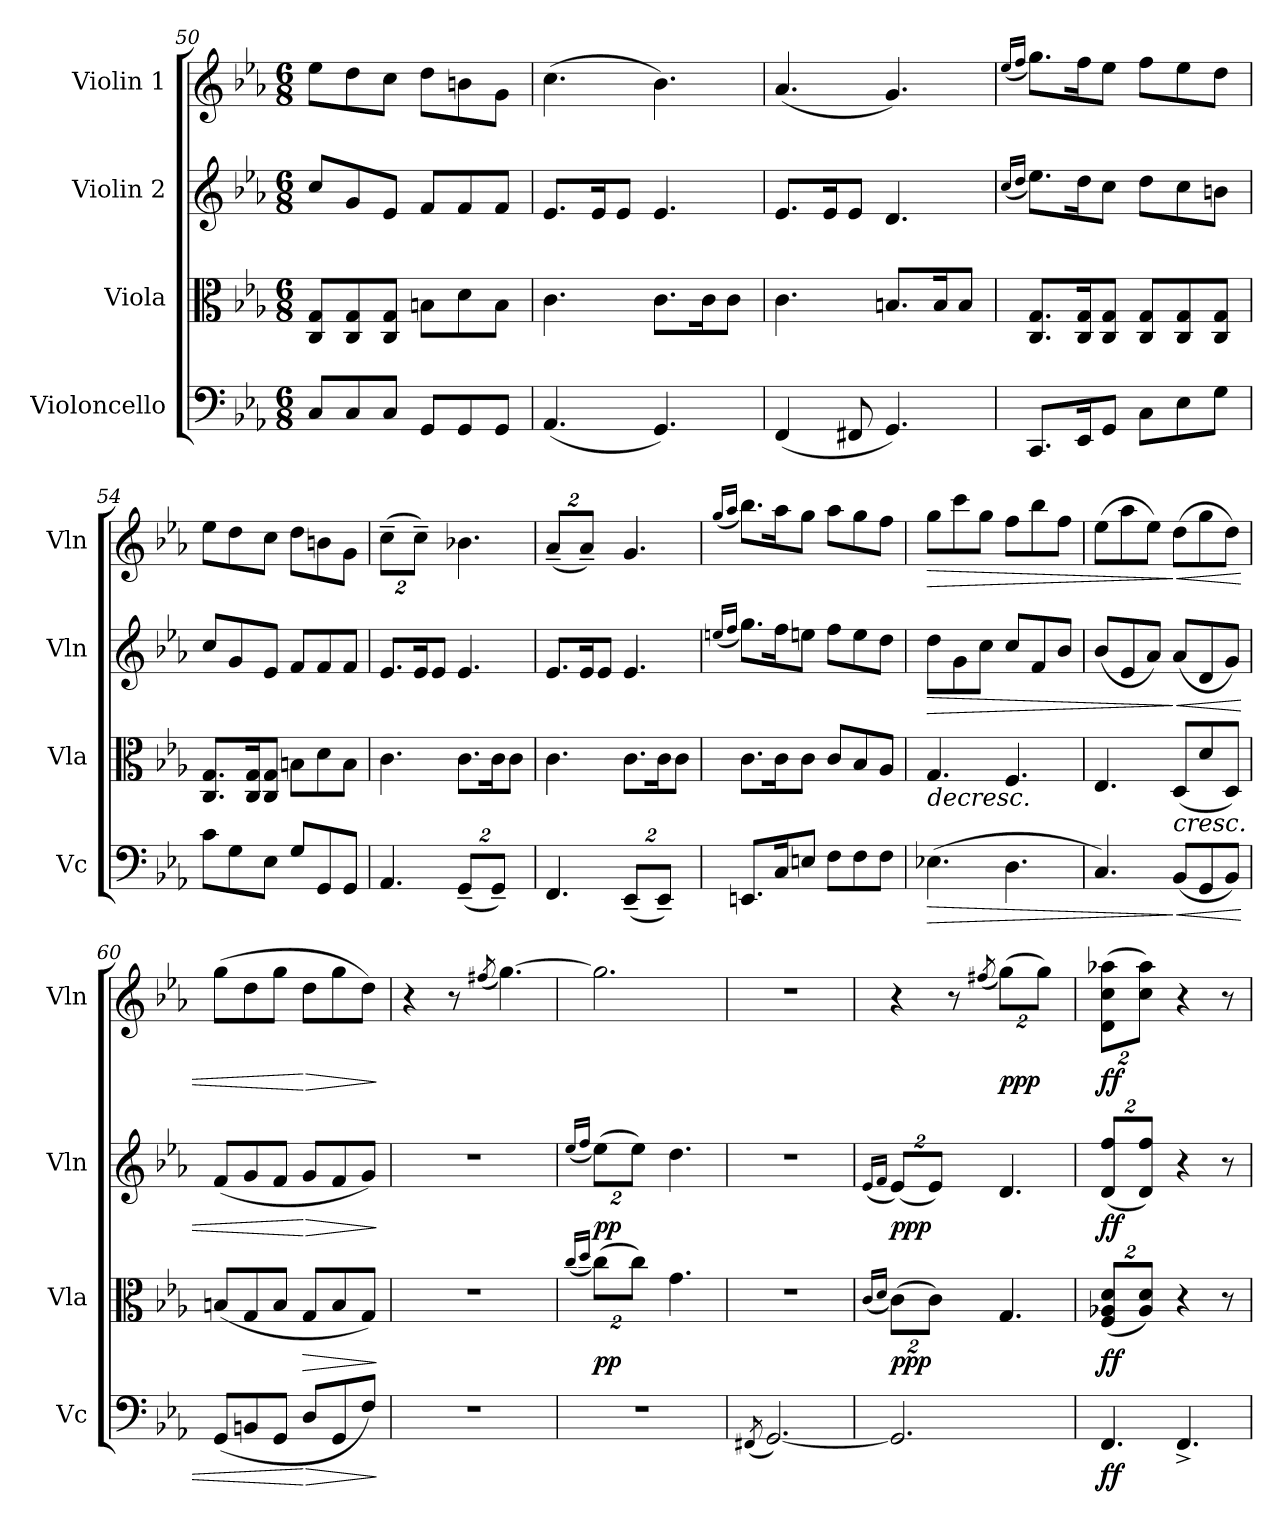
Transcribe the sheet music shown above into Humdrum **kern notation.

**kern	**dynam	**kern	**dynam	**kern	**dynam	**kern	**dynam
*part4	*part4	*part3	*part3	*part2	*part2	*part1	*part1
*staff4	*staff4	*staff3	*staff3	*staff2	*staff2	*staff1	*staff1
*I"Violoncello	*	*I"Viola	*	*I"Violin 2	*	*I"Violin 1	*
*I'Vc	*	*I'Vla	*	*I'Vln	*	*I'Vln	*
!!LO:LB:g=z
*clefF4	*	*clefC3	*	*clefG2	*	*clefG2	*
*k[b-e-a-]	*	*k[b-e-a-]	*	*k[b-e-a-]	*	*k[b-e-a-]	*
*M6/8	*	*M6/8	*	*M6/8	*	*M6/8	*
=50	=50	=50	=50	=50	=50	=50	=50
8C/L	.	8C/ 8G/L	.	8cc/L	.	8ee-\L	.
8C/	.	8C/ 8G/	.	8g/	.	8dd\	.
8C/J	.	8C/ 8G/J	.	8e-/J	.	8cc\J	.
8GG/L	.	8Bn\L	.	8f/L	.	8dd\L	.
8GG/	.	8d\	.	8f/	.	8bn\	.
8GG/J	.	8B\J	.	8f/J	.	8g\J	.
=51	=51	=51	=51	=51	=51	=51	=51
(4.AA-/	.	4.c\	.	8.e-/L	.	(4.cc\	.
.	.	.	.	16e-/K	.	.	.
.	.	.	.	8e-/J	.	.	.
4.GG/)	.	8.c\L	.	4.e-/	.	4.b-\)	.
.	.	16c\K	.	.	.	.	.
.	.	8c\J	.	.	.	.	.
=52	=52	=52	=52	=52	=52	=52	=52
(<4FF/	.	4.c\	.	8.e-/L	.	(4.a-/	.
.	.	.	.	16e-/K	.	.	.
8FF#X/	.	.	.	8e-/J	.	.	.
4.GG/)	.	8.Bn/L	.	4.d/	.	4.g/)	.
.	.	16B/K	.	.	.	.	.
.	.	8B/J	.	.	.	.	.
=53	=53	=53	=53	=53	=53	=53	=53
.	.	.	.	(16qcc/LL	.	(16qee-/LL	.
.	.	.	.	16qdd/JJ	.	16qff/JJ	.
8.CC/L	.	8.C/ 8.G/L	.	8.ee-\L)	.	8.gg\L)	.
16EE-/K	.	16C/ 16G/K	.	16dd\K	.	16ff\K	.
8GG/J	.	8C/ 8G/J	.	8cc\J	.	8ee-\J	.
8C\L	.	8C/ 8G/L	.	8dd\L	.	8ff\L	.
8E-\	.	8C/ 8G/	.	8cc\	.	8ee-\	.
8G\J	.	8C/ 8G/J	.	8bn\J	.	8dd\J	.
=54	=54	=54	=54	=54	=54	=54	=54
8c\L	.	8.C/ 8.G/L	.	8cc/L	.	8ee-\L	.
8G\	.	.	.	8g/	.	8dd\	.
.	.	16C/ 16G/K	.	.	.	.	.
8E-\J	.	8C/ 8G/J	.	8e-/J	.	8cc\J	.
8G/L	.	8Bn\L	.	8f/L	.	8dd\L	.
8GG/	.	8d\	.	8f/	.	8bn\	.
8GG/J	.	8B\J	.	8f/J	.	8g\J	.
=55	=55	=55	=55	=55	=55	=55	=55
*	*	*	*	*	*	*Xbrackettup	*
4.AA-/	.	4.c\	.	8.e-/L	.	(16%3cc~\L	.
.	.	.	.	16e-/K	.	16%3cc~\J)	.
.	.	.	.	8e-/J	.	.	.
*Xbrackettup	*	*	*	*	*	*	*
(16%3GG~/L	.	8.c\L	.	4.e-/	.	4.b-X\	.
16%3GG~/J)	.	16c\K	.	.	.	.	.
.	.	8c\J	.	.	.	.	.
!!LO:PB:g=z
=56	=56	=56	=56	=56	=56	=56	=56
4.FF/	.	4.c\	.	8.e-/L	.	(16%3a-~/L	.
.	.	.	.	16e-/K	.	16%3a-~/J)	.
.	.	.	.	8e-/J	.	.	.
(16%3EE-~/L	.	8.c\L	.	4.e-/	.	4.g/	.
16%3EE-~/J)	.	16c\K	.	.	.	.	.
.	.	8c\J	.	.	.	.	.
=57	=57	=57	=57	=57	=57	=57	=57
.	.	.	.	(16qeen/LL	.	(16qgg/LL	.
.	.	.	.	16qff/JJ	.	16qaa-/JJ	.
8.EEn/L	.	8.c\L	.	8.gg\L)	.	8.bb-\L)	.
16C/K	.	16c\K	.	16ff\K	.	16aa-\K	.
8En/J	.	8c\J	.	8ee\J	.	8gg\J	.
8F\L	.	8c/L	.	8ff\L	.	8aa-\L	.
8F\	.	8B-/	.	8ee\	.	8gg\	.
8F\J	.	8A-/J	.	8dd\J	.	8ff\J	.
!!LO:LB:g=z
=58	=58	=58	=58	=58	=58	=58	=58
!	!LO:HP:b	!	!LO:HP:b	!	!LO:HP:b	!	!LO:HP:b
(>4.E-X\	>	4.G/	>	8dd\L	>	8gg\L	>
.	.	.	.	8g\	.	8ccc\	.
.	.	.	.	8cc\J	.	8gg\J	.
4.D\	.	4.F/	.	8cc/L	.	8ff\L	.
.	.	.	.	8f/	.	8bb-\	.
.	.	.	.	8b-/J	.	8ff\J	.
=59	=59	=59	=59	=59	=59	=59	=59
4.C/)	.	4.E-/	.	(8b-/L	.	(8ee-\L	.
.	.	.	.	8e-/	.	8aa-\	.
.	.	.	.	8a-/J)	.	8ee-\J)	.
!	!LO:HP:n=1:b	!	!LO:HP:b	!	!LO:HP:n=1:b	!	!LO:HP:n=1:b
(<8BB-/L	] <	(8D/L	<	(8a-/L	] <	(8dd\L	] <
8GG/	.	8d/	.	8d/	.	8gg\	.
8BB-/J)	.	8D/J)	]	8g/J)	.	8dd\J)	.
=60	=60	=60	=60	=60	=60	=60	=60
(8GG/L	.	(8Bn/L	.	(8f/L	.	(8gg\L	.
8BBn/	.	8G/	.	8g/	.	8dd\	.
8GG/J	.	8B/J	.	8f/J	.	8gg\J	.
!	!LO:HP:n=1:b	!	!LO:HP:b	!	!LO:HP:n=1:b	!	!LO:HP:n=1:b
8D/L	[ >	8G/L	>	8g/L	[ >	8dd\L	[ >
8GG/	.	8B/	.	8f/	.	8gg\	.
8F/J)	.	8G/J)	[	8g/J)	.	8dd\J)	.
.	]	.	]	.	]	.	]
=61	=61	=61	=61	=61	=61	=61	=61
2.r	.	2.r	.	2.r	.	4r	.
.	.	.	.	.	.	8r	.
.	.	.	.	.	.	(8qff#X/	.
!	!	!	!	!	!	!	!LO:DY:b
!	!	!	!	!	!	!	!LO:DY:n=1:b
!	!	!	!	!	!	!	!LO:DY:n=2:b
.	.	.	.	.	.	[>4.gg\)	f other-dynamics pp
=62	=62	=62	=62	=62	=62	=62	=62
.	.	(16qcc/LL	.	(16qee-/LL	.	.	.
.	.	16qdd/JJ	.	16qff/JJ	.	.	.
*	*	*Xbrackettup	*	*Xbrackettup	*	*	*
!	!	!	!LO:DY:b	!	!LO:DY:b	!	!
2.r	.	(16%3cc\L)	pp	(16%3ee-\L)	pp	2.gg\]	.
.	.	16%3cc\J)	.	16%3ee-\J)	.	.	.
.	.	4.g\	.	4.dd\	.	.	.
=63	=63	=63	=63	=63	=63	=63	=63
(8qFF#X/	.	.	.	.	.	.	.
!	!LO:DY:b	!	!	!	!	!	!
!	!LO:DY:n=1:b	!	!	!	!	!	!
!	!LO:DY:n=2:b	!	!	!	!	!	!
[<2.GG/)	f other-dynamics pp	2.r	.	2.r	.	2.r	.
=64	=64	=64	=64	=64	=64	=64	=64
.	.	(16qc/LL	.	(16qe-/LL	.	.	.
.	.	16qd/JJ	.	16qf/JJ	.	.	.
!	!	!	!LO:DY:b	!	!LO:DY:b	!	!
2.GG/]	.	(16%3c\L)	ppp	(16%3e-/L)	ppp	4r	.
.	.	16%3c\J)	.	16%3e-/J)	.	.	.
.	.	.	.	.	.	8r	.
.	.	.	.	.	.	(8qff#X/	.
!	!	!	!	!	!	!	!LO:DY:b
.	.	4.G/	.	4.d/	.	(16%3gg\L)	ppp
.	.	.	.	.	.	16%3gg\J)	.
=65	=65	=65	=65	=65	=65	=65	=65
*	*	*	*	*	*	*brackettup	*
!	!LO:DY:b	!	!LO:DY:b	!	!LO:DY:b	!	!LO:DY:b
4.FF/	ff	(16%3F/ 16%3A-X/ 16%3d/L	ff	(16%3d/ 16%3ff/L	ff	(16%3d\ 16%3cc\ 16%3aa-X\L	ff
.	.	16%3A-/ 16%3d/J)	.	16%3d/ 16%3ff/J)	.	16%3cc\ 16%3aa-\J)	.
4.FF^/	.	4r	.	4r	.	4r	.
.	.	8r	.	8r	.	8r	.
=	=	=	=	=	=	=	=
*-	*-	*-	*-	*-	*-	*-	*-
